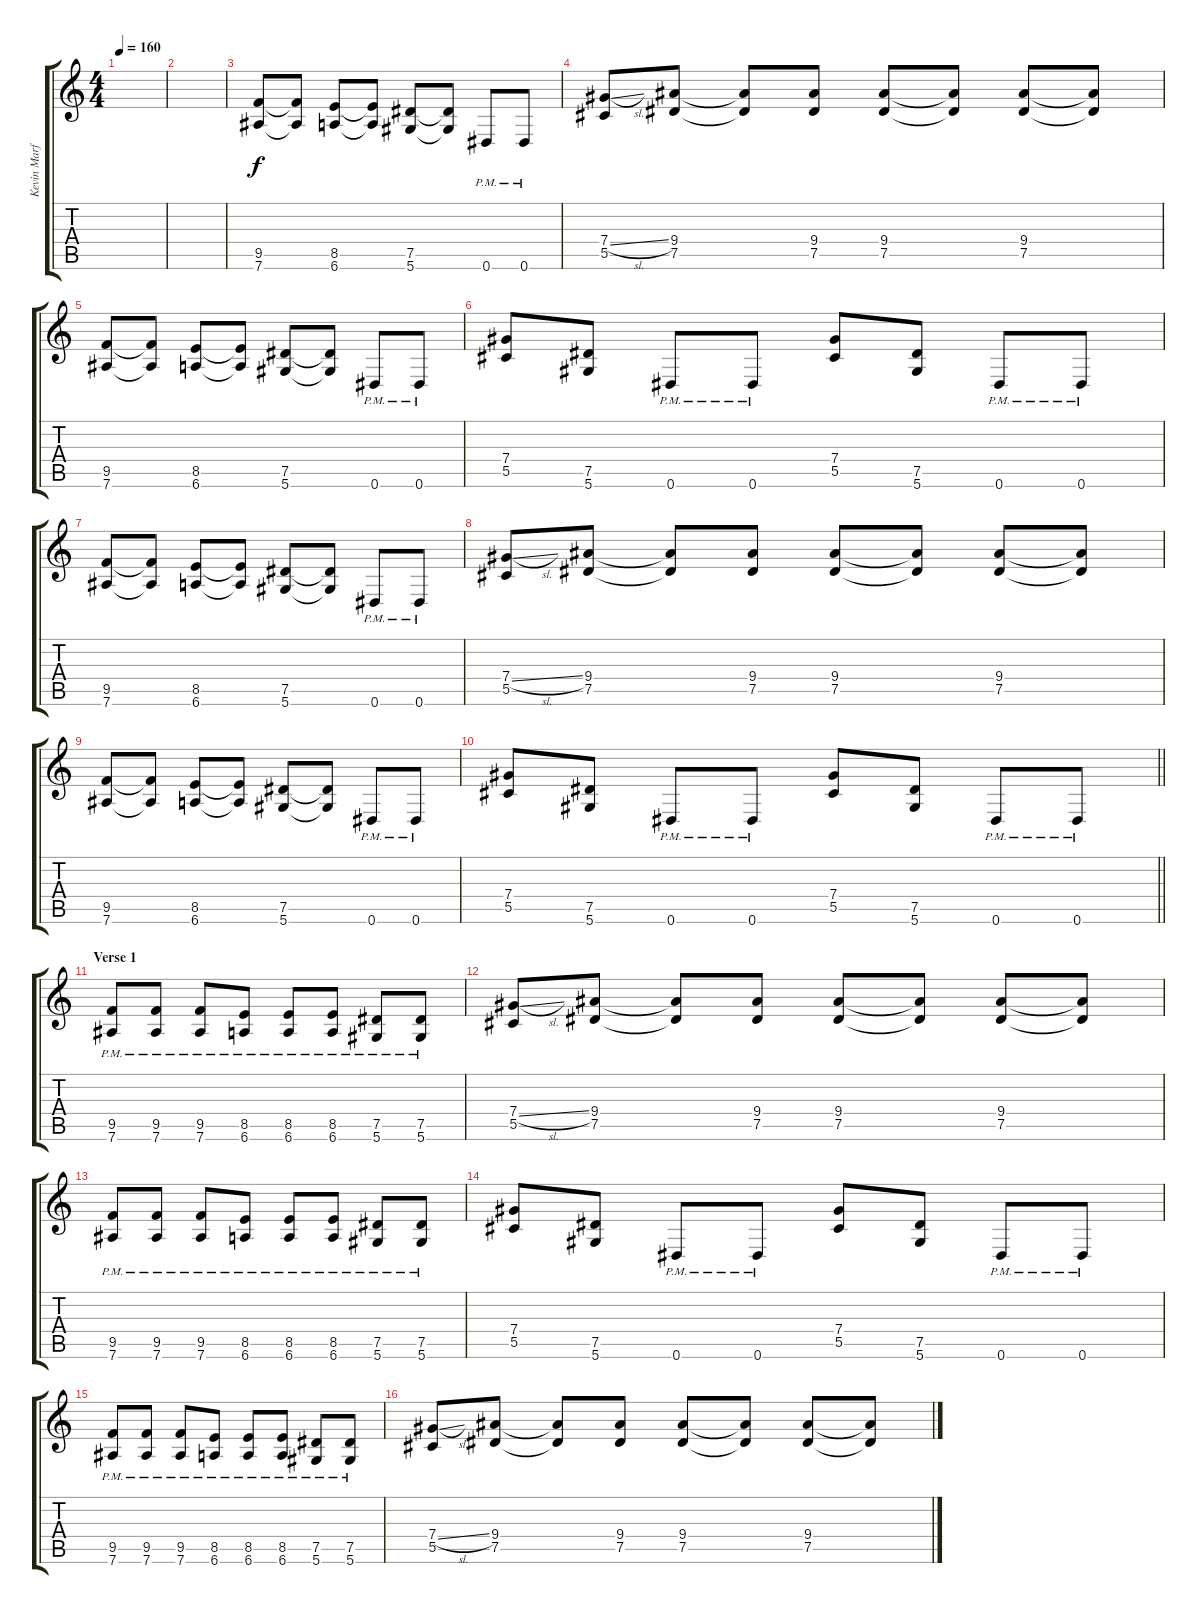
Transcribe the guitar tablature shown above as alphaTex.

\track ("Kevin Marfil" "Kevin Marf") {instrument distortionguitar}
\staff {score tabs}
\tuning (Eb4 Bb3 Gb3 Db3 Ab2 Eb2) {hide}
\ts (4 4)
\tempo 160
\clef g2
\ks c
|
|
(9.5 7.6).8 (9.5{t} 7.6{t}).8 (8.5 6.6).8 (8.5{t} 6.6{t}).8 (7.5 5.6).8 (7.5{t} 5.6{t}).8 0.6{pm}.8 0.6{pm}.8 |
(7.4{sl} 5.5).8 (9.4 7.5).8 (9.4{t} 7.5{t}).8 (9.4 7.5).8 (9.4 7.5).8 (9.4{t} 7.5{t}).8 (9.4 7.5).8 (9.4{t} 7.5{t}).8 |
(9.5 7.6).8 (9.5{t} 7.6{t}).8 (8.5 6.6).8 (8.5{t} 6.6{t}).8 (7.5 5.6).8 (7.5{t} 5.6{t}).8 0.6{pm}.8 0.6{pm}.8 |
(7.4 5.5).8 (7.5 5.6).8 0.6{pm}.8 0.6{pm}.8 (7.4 5.5).8 (7.5 5.6).8 0.6{pm}.8 0.6{pm}.8 |
(9.5 7.6).8 (9.5{t} 7.6{t}).8 (8.5 6.6).8 (8.5{t} 6.6{t}).8 (7.5 5.6).8 (7.5{t} 5.6{t}).8 0.6{pm}.8 0.6{pm}.8 |
(7.4{sl} 5.5).8 (9.4 7.5).8 (9.4{t} 7.5{t}).8 (9.4 7.5).8 (9.4 7.5).8 (9.4{t} 7.5{t}).8 (9.4 7.5).8 (9.4{t} 7.5{t}).8 |
(9.5 7.6).8 (9.5{t} 7.6{t}).8 (8.5 6.6).8 (8.5{t} 6.6{t}).8 (7.5 5.6).8 (7.5{t} 5.6{t}).8 0.6{pm}.8 0.6{pm}.8 |
\barLineRight lightlight
(7.4 5.5).8 (7.5 5.6).8 0.6{pm}.8 0.6{pm}.8 (7.4 5.5).8 (7.5 5.6).8 0.6{pm}.8 0.6{pm}.8 |
\section ("" "Verse 1")
(9.5{pm} 7.6{pm}).8 (9.5{pm} 7.6{pm}).8 (9.5{pm} 7.6{pm}).8 (8.5{pm} 6.6{pm}).8 (8.5{pm} 6.6{pm}).8 (8.5{pm} 6.6{pm}).8 (7.5{pm} 5.6{pm}).8 (7.5{pm} 5.6{pm}).8 |
(7.4{sl} 5.5).8 (9.4 7.5).8 (9.4{t} 7.5{t}).8 (9.4 7.5).8 (9.4 7.5).8 (9.4{t} 7.5{t}).8 (9.4 7.5).8 (9.4{t} 7.5{t}).8 |
(9.5{pm} 7.6{pm}).8 (9.5{pm} 7.6{pm}).8 (9.5{pm} 7.6{pm}).8 (8.5{pm} 6.6{pm}).8 (8.5{pm} 6.6{pm}).8 (8.5{pm} 6.6{pm}).8 (7.5{pm} 5.6{pm}).8 (7.5{pm} 5.6{pm}).8 |
(7.4 5.5).8 (7.5 5.6).8 0.6{pm}.8 0.6{pm}.8 (7.4 5.5).8 (7.5 5.6).8 0.6{pm}.8 0.6{pm}.8 |
(9.5{pm} 7.6{pm}).8 (9.5{pm} 7.6{pm}).8 (9.5{pm} 7.6{pm}).8 (8.5{pm} 6.6{pm}).8 (8.5{pm} 6.6{pm}).8 (8.5{pm} 6.6{pm}).8 (7.5{pm} 5.6{pm}).8 (7.5{pm} 5.6{pm}).8 |
(7.4{sl} 5.5).8 (9.4 7.5).8 (9.4{t} 7.5{t}).8 (9.4 7.5).8 (9.4 7.5).8 (9.4{t} 7.5{t}).8 (9.4 7.5).8 (9.4{t} 7.5{t}).8
